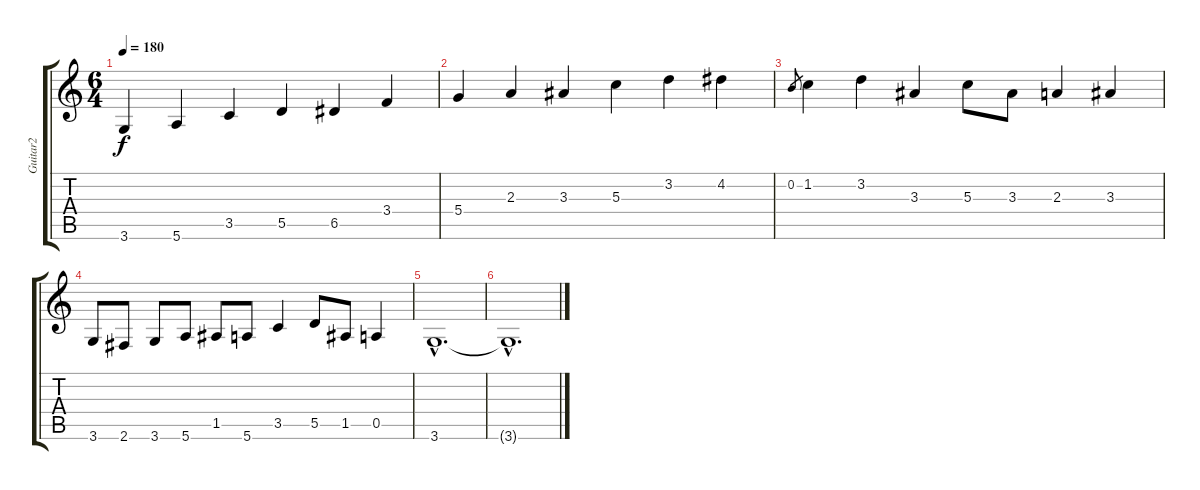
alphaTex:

\track ("Guitar2" "Guitar2") {instrument acousticguitarnylon}
\staff {score tabs}
\tuning (E4 B3 G3 D3 A2 E2) {hide}
\ts (6 4)
\tempo 180
\clef g2
\ks c
3.6.4{dy f} 5.6.4 3.5.4 5.5.4 6.5.4 3.4.4 |
5.4.4 2.3.4 3.3.4 5.3.4 3.2.4 4.2.4 |
0.2.8{gr} 1.2.4 3.2.4 3.3.4 5.3.8 3.3.8 2.3.4 3.3.4 |
3.6.8 2.6.8 3.6.8 5.6.8 1.5.8 5.6.8 3.5.4 5.5.8 1.5.8 0.5.4 |
3.6{hac}.1{d} |
3.6{hac t}.1{d}
